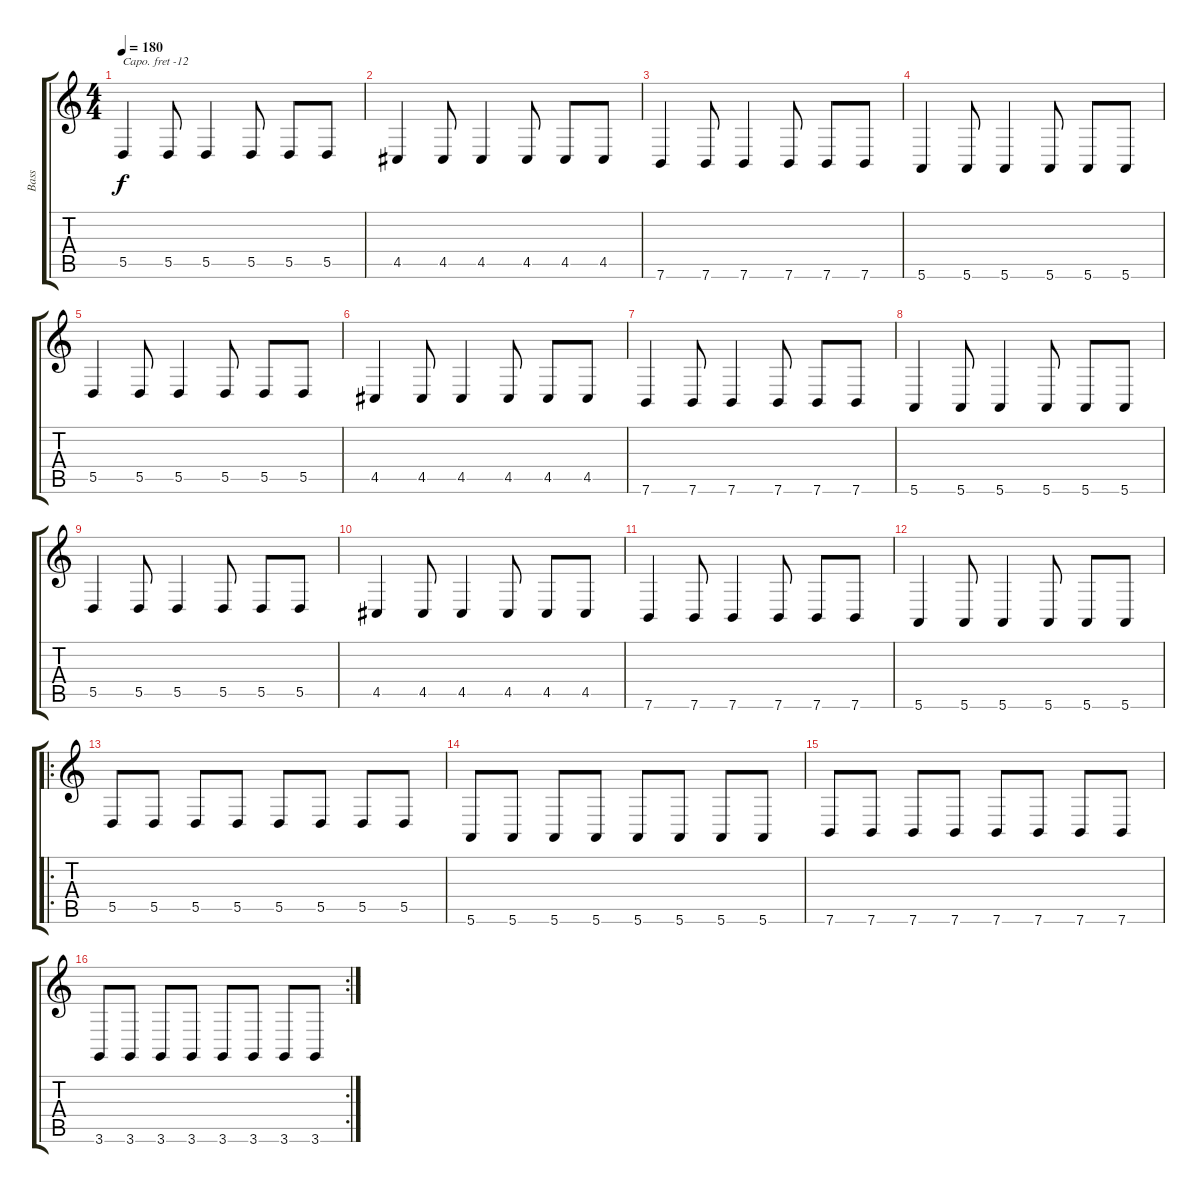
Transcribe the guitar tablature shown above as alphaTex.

\track ("Bass" "Bass") {instrument electricbassfinger}
\staff {score tabs}
\capo -12
\tuning (E4 B3 G3 D3 A2 E2) {hide}
\ts (4 4)
\tempo 180
\clef g2
\ks c
5.5.4{dy f} 5.5.8 5.5.4 5.5.8 5.5.8 5.5.8 |
4.5.4 4.5.8 4.5.4 4.5.8 4.5.8 4.5.8 |
7.6.4 7.6.8 7.6.4 7.6.8 7.6.8 7.6.8 |
5.6.4 5.6.8 5.6.4 5.6.8 5.6.8 5.6.8 |
5.5.4 5.5.8 5.5.4 5.5.8 5.5.8 5.5.8 |
4.5.4 4.5.8 4.5.4 4.5.8 4.5.8 4.5.8 |
7.6.4 7.6.8 7.6.4 7.6.8 7.6.8 7.6.8 |
5.6.4 5.6.8 5.6.4 5.6.8 5.6.8 5.6.8 |
5.5.4 5.5.8 5.5.4 5.5.8 5.5.8 5.5.8 |
4.5.4 4.5.8 4.5.4 4.5.8 4.5.8 4.5.8 |
7.6.4 7.6.8 7.6.4 7.6.8 7.6.8 7.6.8 |
5.6.4 5.6.8 5.6.4 5.6.8 5.6.8 5.6.8 |
\ro
5.5.8 5.5.8 5.5.8 5.5.8 5.5.8 5.5.8 5.5.8 5.5.8 |
5.6.8 5.6.8 5.6.8 5.6.8 5.6.8 5.6.8 5.6.8 5.6.8 |
7.6.8 7.6.8 7.6.8 7.6.8 7.6.8 7.6.8 7.6.8 7.6.8 |
\rc 2
3.6.8 3.6.8 3.6.8 3.6.8 3.6.8 3.6.8 3.6.8 3.6.8
